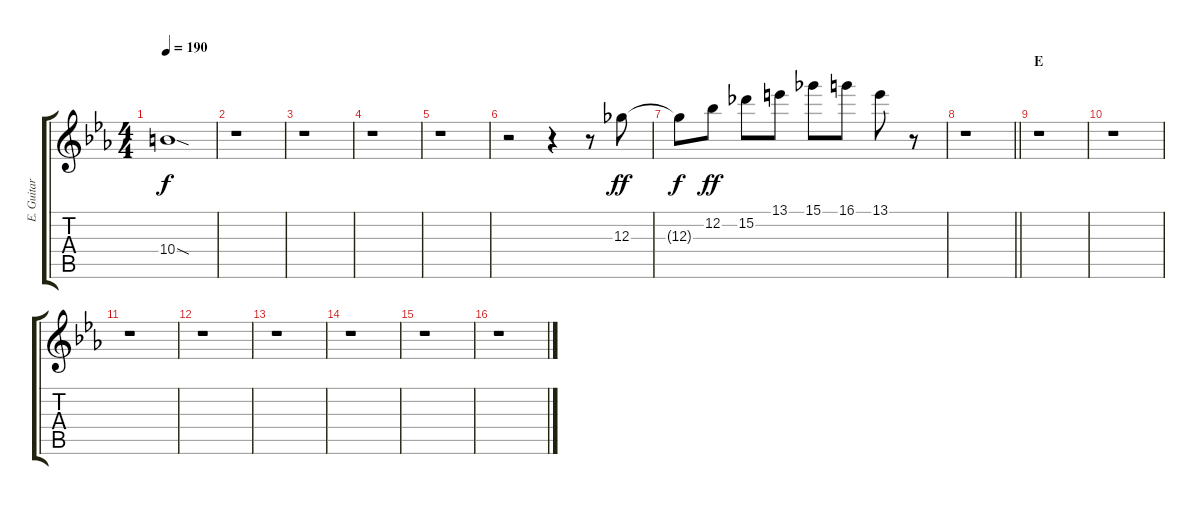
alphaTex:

\track ("E. Guitar III" "E. Guitar ") {instrument electricguitarclean}
\staff {score tabs}
\tuning (Eb4 Bb3 Gb3 Db3 Ab2 Eb2) {hide}
\ts (4 4)
\tempo 190
\clef g2
\ks eb
10.4{sod t}.1{dy f} |
r.1 |
r.1 |
r.1 |
r.1 |
r.2 r.4 r.8 12.3.8{dy ff} |
12.3{t}.8{dy f} 12.2.8{dy ff} 15.2.8 13.1.8 15.1.8 16.1.8 13.1.8 r.8 |
\barLineRight lightlight
r.1 |
\section ("" "E")
r.1 |
r.1 |
r.1 |
r.1 |
r.1 |
r.1 |
r.1 |
r.1
